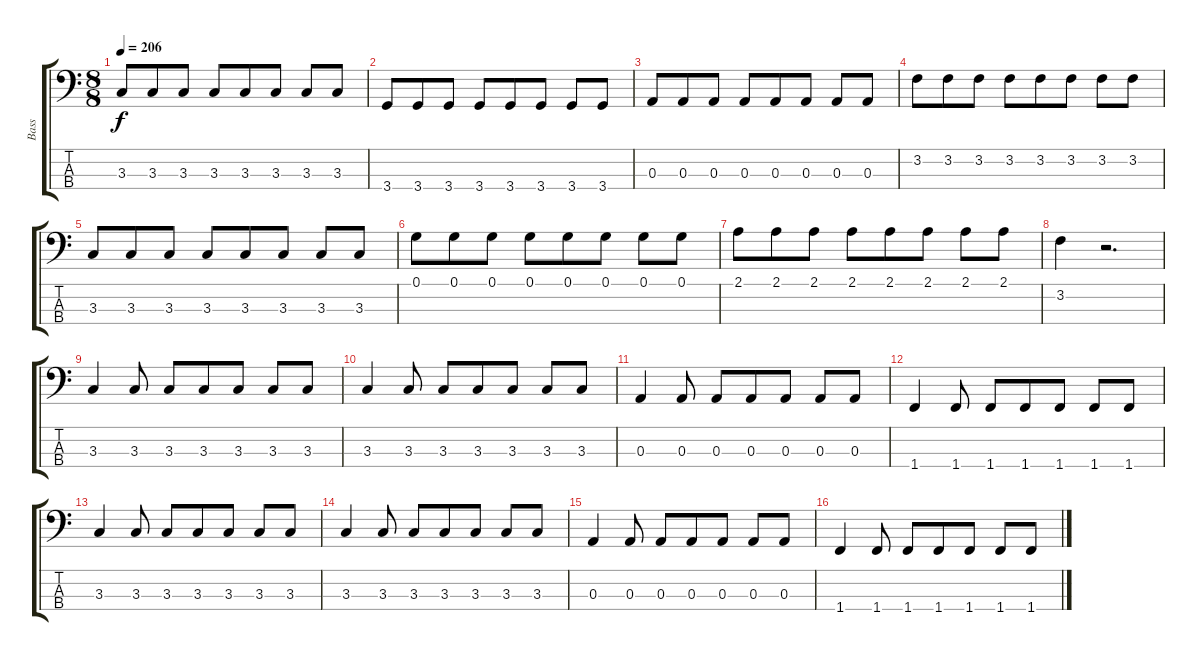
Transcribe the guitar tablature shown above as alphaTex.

\track ("Bass" "Bass") {instrument acousticbass}
\staff {score tabs}
\tuning (G2 D2 A1 E1) {hide}
\ts (8 8)
\tempo 206
\clef f4
\ks c
3.3.8{dy f} 3.3.8 3.3.8 3.3.8 3.3.8 3.3.8 3.3.8 3.3.8 |
3.4.8 3.4.8 3.4.8 3.4.8 3.4.8 3.4.8 3.4.8 3.4.8 |
0.3.8 0.3.8 0.3.8 0.3.8 0.3.8 0.3.8 0.3.8 0.3.8 |
3.2.8 3.2.8 3.2.8 3.2.8 3.2.8 3.2.8 3.2.8 3.2.8 |
3.3.8 3.3.8 3.3.8 3.3.8 3.3.8 3.3.8 3.3.8 3.3.8 |
0.1.8 0.1.8 0.1.8 0.1.8 0.1.8 0.1.8 0.1.8 0.1.8 |
2.1.8 2.1.8 2.1.8 2.1.8 2.1.8 2.1.8 2.1.8 2.1.8 |
3.2.4 r.2{d} |
3.3.4 3.3.8 3.3.8 3.3.8 3.3.8 3.3.8 3.3.8 |
3.3.4 3.3.8 3.3.8 3.3.8 3.3.8 3.3.8 3.3.8 |
0.3.4 0.3.8 0.3.8 0.3.8 0.3.8 0.3.8 0.3.8 |
1.4.4 1.4.8 1.4.8 1.4.8 1.4.8 1.4.8 1.4.8 |
3.3.4 3.3.8 3.3.8 3.3.8 3.3.8 3.3.8 3.3.8 |
3.3.4 3.3.8 3.3.8 3.3.8 3.3.8 3.3.8 3.3.8 |
0.3.4 0.3.8 0.3.8 0.3.8 0.3.8 0.3.8 0.3.8 |
1.4.4 1.4.8 1.4.8 1.4.8 1.4.8 1.4.8 1.4.8
